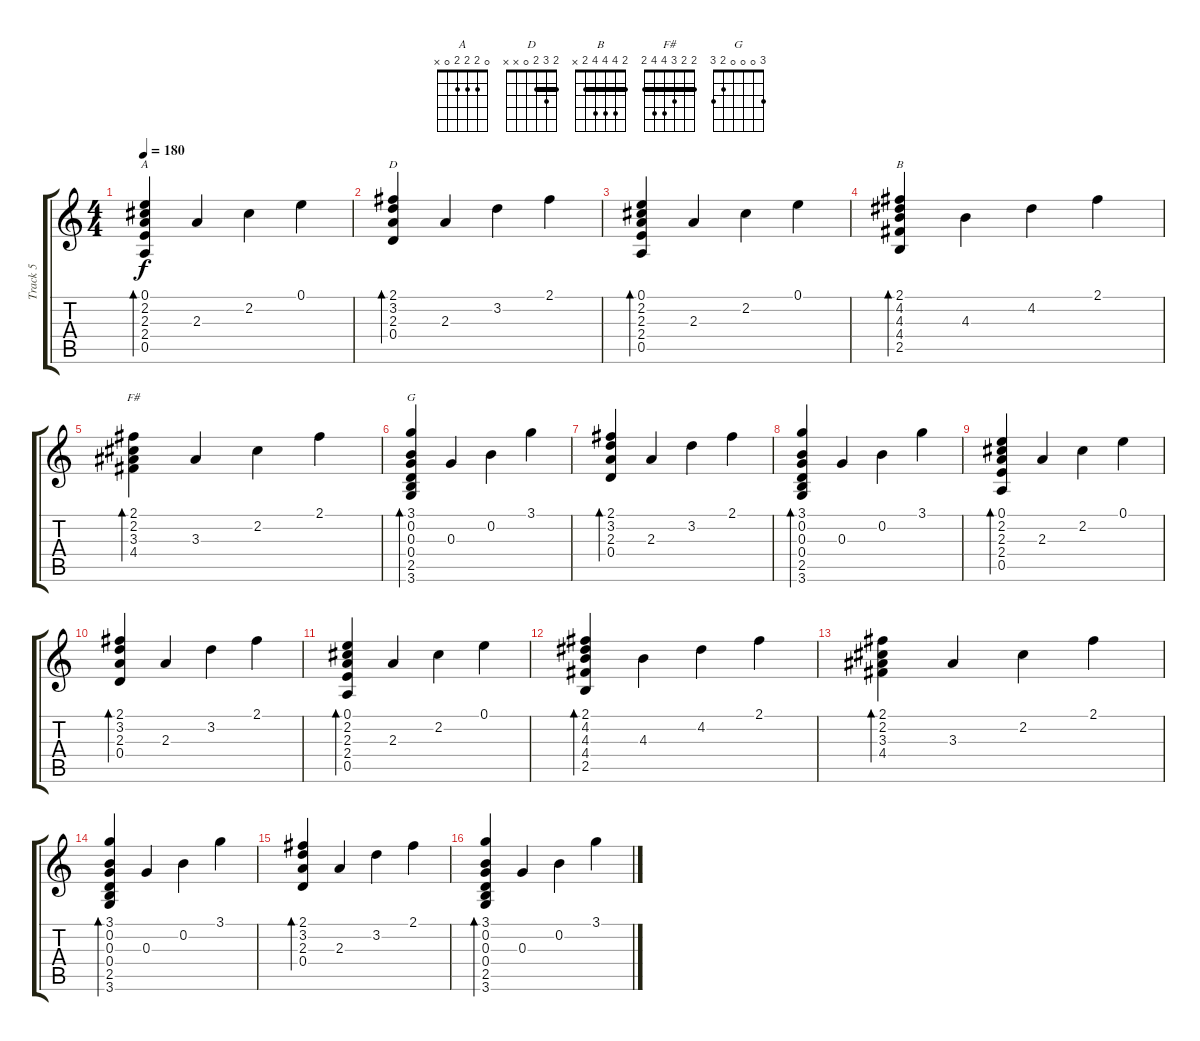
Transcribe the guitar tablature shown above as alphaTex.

\track ("Track 5" "Track 5") {instrument acousticguitarsteel}
\staff {score tabs}
\tuning (E4 B3 G3 D3 A2 E2) {hide}
\chord ("A" 0 2 2 2 0 x)
\chord ("D" 2 3 2 0 x x) {barre 2}
\chord ("B" 2 4 4 4 2 x) {barre 2}
\chord ("F#" 2 2 3 4 4 2) {barre 2}
\chord ("G" 3 0 0 0 2 3)
\ts (4 4)
\tempo 180
\clef g2
\ks c
(0.1 2.2 2.3 2.4 0.5).4{bd 60 ch "A" dy f} 2.3.4 2.2.4 0.1.4 |
(2.1 3.2 2.3 0.4).4{bd 60 ch "D"} 2.3.4 3.2.4 2.1.4 |
(0.1 2.2 2.3 2.4 0.5).4{bd 120} 2.3.4 2.2.4 0.1.4 |
(2.1 4.2 4.3 4.4 2.5).4{bd 60 ch "B"} 4.3.4 4.2.4 2.1.4 |
(2.1 2.2 3.3 4.4).4{bd 60 ch "F#"} 3.3.4 2.2.4 2.1.4 |
(3.1 0.2 0.3 0.4 2.5 3.6).4{bd 60 ch "G"} 0.3.4 0.2.4 3.1.4 |
(2.1 3.2 2.3 0.4).4{bd 60} 2.3.4 3.2.4 2.1.4 |
(3.1 0.2 0.3 0.4 2.5 3.6).4{bd 60} 0.3.4 0.2.4 3.1.4 |
(0.1 2.2 2.3 2.4 0.5).4{bd 120} 2.3.4 2.2.4 0.1.4 |
(2.1 3.2 2.3 0.4).4{bd 60} 2.3.4 3.2.4 2.1.4 |
(0.1 2.2 2.3 2.4 0.5).4{bd 120} 2.3.4 2.2.4 0.1.4 |
(2.1 4.2 4.3 4.4 2.5).4{bd 60} 4.3.4 4.2.4 2.1.4 |
(2.1 2.2 3.3 4.4).4{bd 60} 3.3.4 2.2.4 2.1.4 |
(3.1 0.2 0.3 0.4 2.5 3.6).4{bd 60} 0.3.4 0.2.4 3.1.4 |
(2.1 3.2 2.3 0.4).4{bd 60} 2.3.4 3.2.4 2.1.4 |
(3.1 0.2 0.3 0.4 2.5 3.6).4{bd 60} 0.3.4 0.2.4 3.1.4
